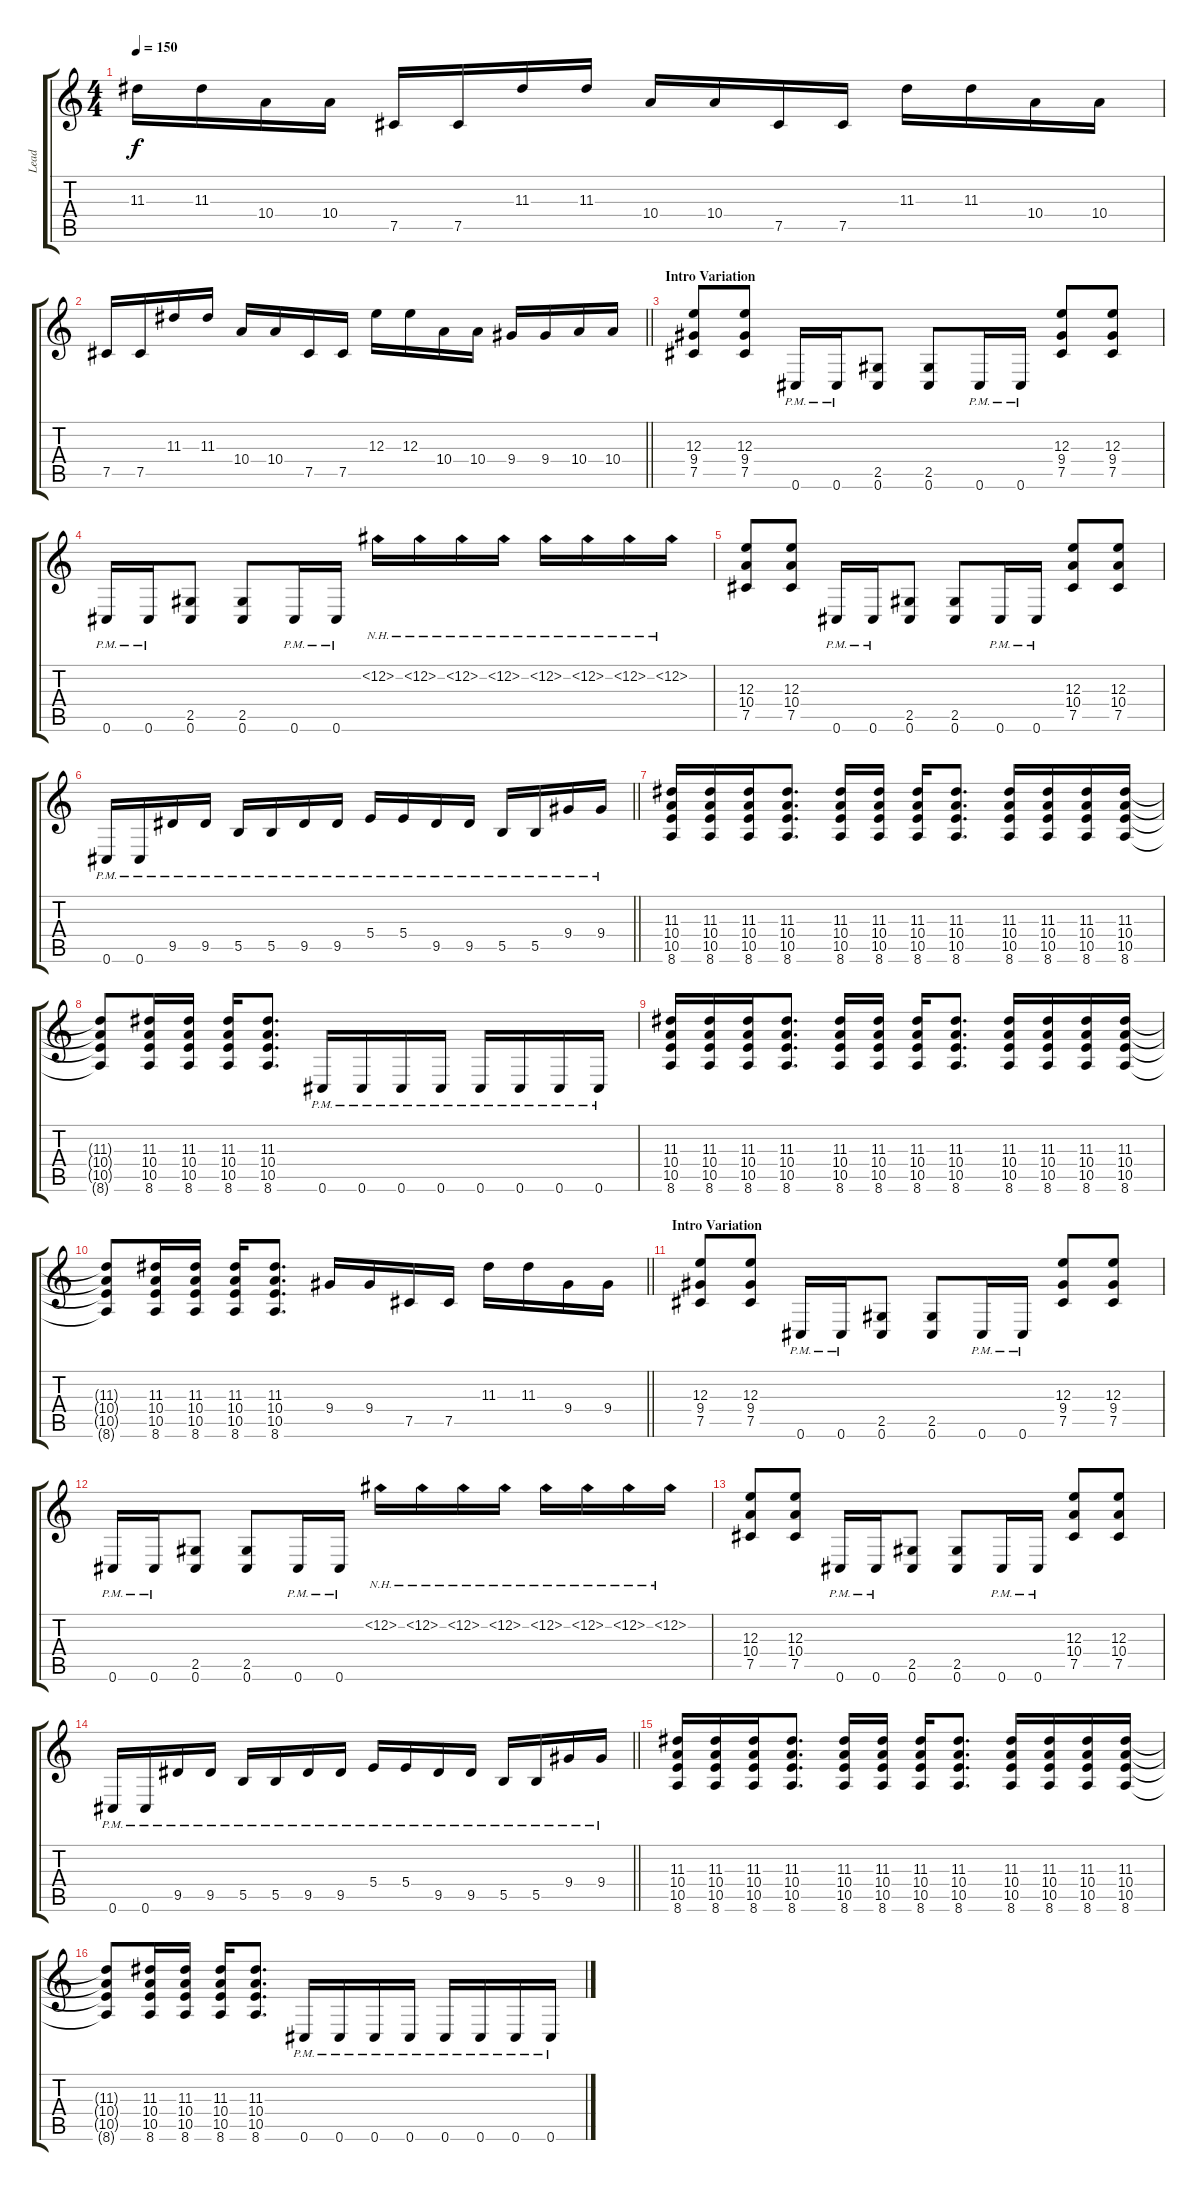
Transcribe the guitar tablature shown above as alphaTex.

\track ("Lead" "Lead") {instrument distortionguitar}
\staff {score tabs}
\tuning (Db4 Ab3 E3 B2 Gb2 Db2) {hide}
\ts (4 4)
\tempo 150
\clef g2
\ks c
11.3.16{dy f} 11.3.16 10.4.16 10.4.16 7.5.16 7.5.16 11.3.16 11.3.16 10.4.16 10.4.16 7.5.16 7.5.16 11.3.16 11.3.16 10.4.16 10.4.16 |
\barLineRight lightlight
7.5.16 7.5.16 11.3.16 11.3.16 10.4.16 10.4.16 7.5.16 7.5.16 12.3.16 12.3.16 10.4.16 10.4.16 9.4.16 9.4.16 10.4.16 10.4.16 |
\section ("" "Intro Variation")
(12.3 9.4 7.5).8 (12.3 9.4 7.5).8 0.6{pm}.16 0.6{pm}.16 (2.5 0.6).8 (2.5 0.6).8 0.6{pm}.16 0.6{pm}.16 (12.3 9.4 7.5).8 (12.3 9.4 7.5).8 |
0.6{pm}.16 0.6{pm}.16 (2.5 0.6).8 (2.5 0.6).8 0.6{pm}.16 0.6{pm}.16 12.2{nh}.16 12.2{nh}.16 12.2{nh}.16 12.2{nh}.16 12.2{nh}.16 12.2{nh}.16 12.2{nh}.16 12.2{nh}.16 |
(12.3 10.4 7.5).8 (12.3 10.4 7.5).8 0.6{pm}.16 0.6{pm}.16 (2.5 0.6).8 (2.5 0.6).8 0.6{pm}.16 0.6{pm}.16 (12.3 10.4 7.5).8 (12.3 10.4 7.5).8 |
\barLineRight lightlight
0.6{pm}.16 0.6{pm}.16 9.5{pm}.16 9.5{pm}.16 5.5{pm}.16 5.5{pm}.16 9.5{pm}.16 9.5{pm}.16 5.4{pm}.16 5.4{pm}.16 9.5{pm}.16 9.5{pm}.16 5.5{pm}.16 5.5{pm}.16 9.4{pm}.16 9.4{pm}.16 |
\section ("" "")
(11.3 10.4 10.5 8.6).16 (11.3 10.4 10.5 8.6).16 (11.3 10.4 10.5 8.6).16 (11.3 10.4 10.5 8.6).8{d} (11.3 10.4 10.5 8.6).16 (11.3 10.4 10.5 8.6).16 (11.3 10.4 10.5 8.6).16 (11.3 10.4 10.5 8.6).8{d} (11.3 10.4 10.5 8.6).16 (11.3 10.4 10.5 8.6).16 (11.3 10.4 10.5 8.6).16 (11.3 10.4 10.5 8.6).16 |
(11.3{t} 10.4{t} 10.5{t} 8.6{t}).8 (11.3 10.4 10.5 8.6).16 (11.3 10.4 10.5 8.6).16 (11.3 10.4 10.5 8.6).16 (11.3 10.4 10.5 8.6).8{d} 0.6{pm}.16 0.6{pm}.16 0.6{pm}.16 0.6{pm}.16 0.6{pm}.16 0.6{pm}.16 0.6{pm}.16 0.6{pm}.16 |
(11.3 10.4 10.5 8.6).16 (11.3 10.4 10.5 8.6).16 (11.3 10.4 10.5 8.6).16 (11.3 10.4 10.5 8.6).8{d} (11.3 10.4 10.5 8.6).16 (11.3 10.4 10.5 8.6).16 (11.3 10.4 10.5 8.6).16 (11.3 10.4 10.5 8.6).8{d} (11.3 10.4 10.5 8.6).16 (11.3 10.4 10.5 8.6).16 (11.3 10.4 10.5 8.6).16 (11.3 10.4 10.5 8.6).16 |
\barLineRight lightlight
(11.3{t} 10.4{t} 10.5{t} 8.6{t}).8 (11.3 10.4 10.5 8.6).16 (11.3 10.4 10.5 8.6).16 (11.3 10.4 10.5 8.6).16 (11.3 10.4 10.5 8.6).8{d} 9.4.16 9.4.16 7.5.16 7.5.16 11.3.16 11.3.16 9.4.16 9.4.16 |
\section ("" "Intro Variation")
(12.3 9.4 7.5).8 (12.3 9.4 7.5).8 0.6{pm}.16 0.6{pm}.16 (2.5 0.6).8 (2.5 0.6).8 0.6{pm}.16 0.6{pm}.16 (12.3 9.4 7.5).8 (12.3 9.4 7.5).8 |
0.6{pm}.16 0.6{pm}.16 (2.5 0.6).8 (2.5 0.6).8 0.6{pm}.16 0.6{pm}.16 12.2{nh}.16 12.2{nh}.16 12.2{nh}.16 12.2{nh}.16 12.2{nh}.16 12.2{nh}.16 12.2{nh}.16 12.2{nh}.16 |
(12.3 10.4 7.5).8 (12.3 10.4 7.5).8 0.6{pm}.16 0.6{pm}.16 (2.5 0.6).8 (2.5 0.6).8 0.6{pm}.16 0.6{pm}.16 (12.3 10.4 7.5).8 (12.3 10.4 7.5).8 |
\barLineRight lightlight
0.6{pm}.16 0.6{pm}.16 9.5{pm}.16 9.5{pm}.16 5.5{pm}.16 5.5{pm}.16 9.5{pm}.16 9.5{pm}.16 5.4{pm}.16 5.4{pm}.16 9.5{pm}.16 9.5{pm}.16 5.5{pm}.16 5.5{pm}.16 9.4{pm}.16 9.4{pm}.16 |
\section ("" "")
(11.3 10.4 10.5 8.6).16 (11.3 10.4 10.5 8.6).16 (11.3 10.4 10.5 8.6).16 (11.3 10.4 10.5 8.6).8{d} (11.3 10.4 10.5 8.6).16 (11.3 10.4 10.5 8.6).16 (11.3 10.4 10.5 8.6).16 (11.3 10.4 10.5 8.6).8{d} (11.3 10.4 10.5 8.6).16 (11.3 10.4 10.5 8.6).16 (11.3 10.4 10.5 8.6).16 (11.3 10.4 10.5 8.6).16 |
(11.3{t} 10.4{t} 10.5{t} 8.6{t}).8 (11.3 10.4 10.5 8.6).16 (11.3 10.4 10.5 8.6).16 (11.3 10.4 10.5 8.6).16 (11.3 10.4 10.5 8.6).8{d} 0.6{pm}.16 0.6{pm}.16 0.6{pm}.16 0.6{pm}.16 0.6{pm}.16 0.6{pm}.16 0.6{pm}.16 0.6{pm}.16
